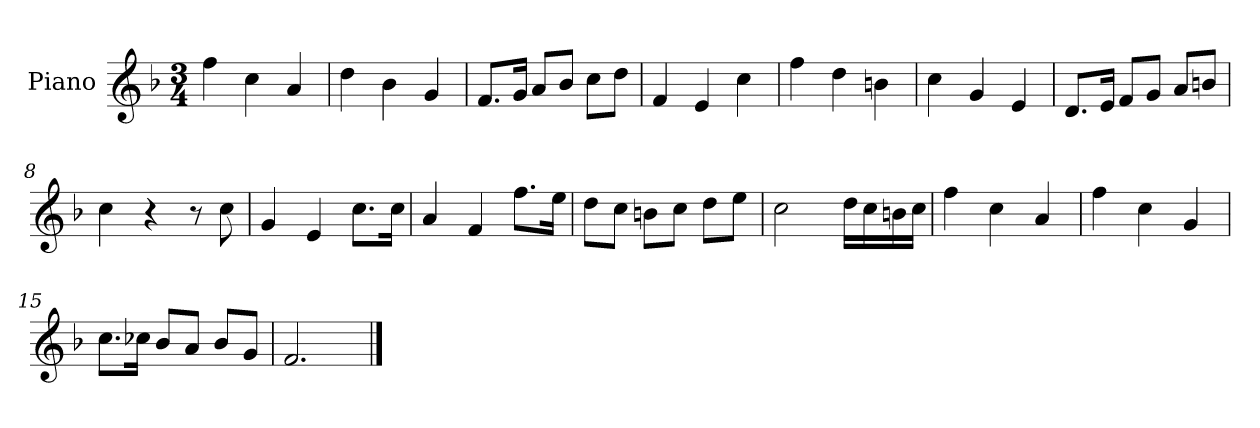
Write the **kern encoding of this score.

**kern
*part1
*staff1
*I"Piano
*I'Pno
*clefG2
*k[b-]
*F:
*M3/4
=1
4ff\
4cc\
4a/
=2
4dd\
4b-\
4g/
=3
8.f/L
16g/Jk
8a/L
8b-/J
8cc\L
8dd\J
=4
4f/
4e/
4cc\
=5
4ff\
4dd\
4bn\
=6
4cc\
4g/
4e/
=7
8.d/L
16e/Jk
8f/L
8g/J
8a/L
8bn/J
=8
4cc\
4r
8r
8cc\
=9
4g/
4e/
8.cc\L
16cc\Jk
=10
4a/
4f/
8.ff\L
16ee\Jk
=11
8dd\L
8cc\J
8bn\L
8cc\J
8dd\L
8ee\J
=12
2cc\
16dd\LL
16cc\
16bn\
16cc\JJ
=13
4ff\
4cc\
4a/
=14
4ff\
4cc\
4g/
=15
8.cc\L
16cc-X\Jk
8b-/L
8a/J
8b-/L
8g/J
=16
2.f/
==
*-
